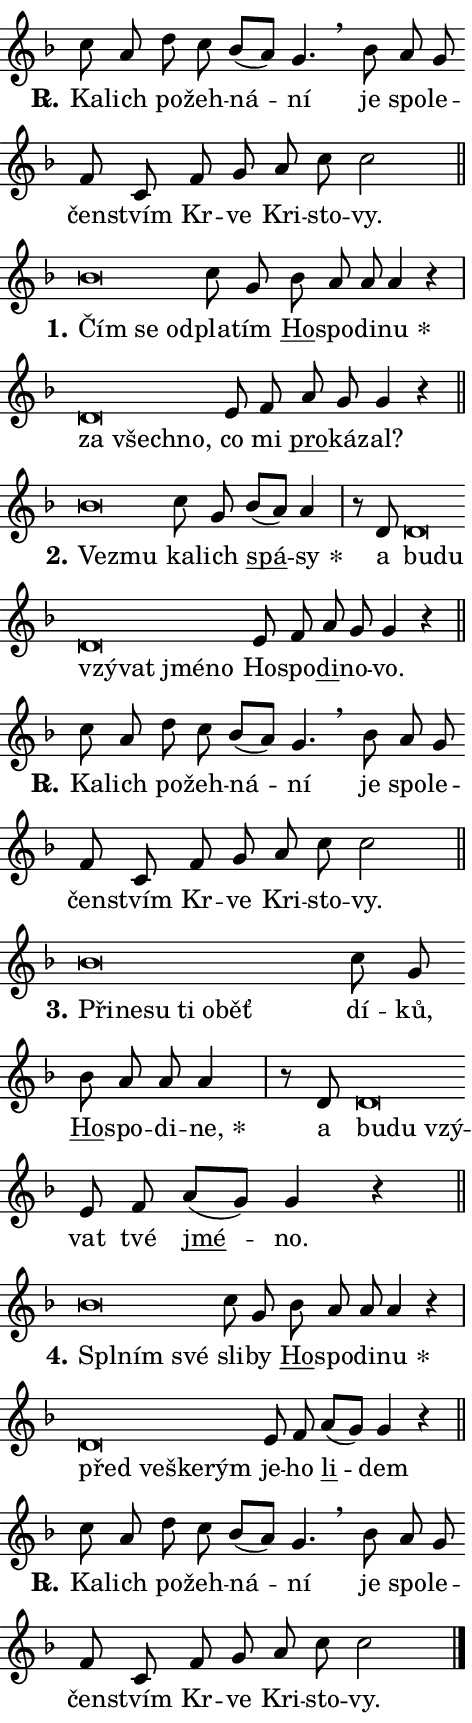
\version "2.24.0"
\header { tagline = "" }
\paper {
  indent = 0\cm
  top-margin = 0\cm
  right-margin = 0.13\cm % to fit lyric hyphens
  bottom-margin = 0\cm
  left-margin = 0\cm
  paper-width = 8\cm
  page-breaking = #ly:one-page-breaking
  system-system-spacing.basic-distance = #11
  score-system-spacing.basic-distance = #11
  ragged-last = ##f
}


%% Author: Thomas Morley
%% https://lists.gnu.org/archive/html/lilypond-user/2020-05/msg00002.html
#(define (line-position grob)
"Returns position of @var[grob} in current system:
   @code{'start}, if at first time-step
   @code{'end}, if at last time-step
   @code{'middle} otherwise
"
  (let* ((col (ly:item-get-column grob))
         (ln (ly:grob-object col 'left-neighbor))
         (rn (ly:grob-object col 'right-neighbor))
         (col-to-check-left (if (ly:grob? ln) ln col))
         (col-to-check-right (if (ly:grob? rn) rn col))
         (break-dir-left
           (and
             (ly:grob-property col-to-check-left 'non-musical #f)
             (ly:item-break-dir col-to-check-left)))
         (break-dir-right
           (and
             (ly:grob-property col-to-check-right 'non-musical #f)
             (ly:item-break-dir col-to-check-right))))
        (cond ((eqv? 1 break-dir-left) 'start)
              ((eqv? -1 break-dir-right) 'end)
              (else 'middle))))

#(define (tranparent-at-line-position vctor)
  (lambda (grob)
  "Relying on @code{line-position} select the relevant enry from @var{vctor}.
Used to determine transparency,"
    (case (line-position grob)
      ((end) (not (vector-ref vctor 0)))
      ((middle) (not (vector-ref vctor 1)))
      ((start) (not (vector-ref vctor 2))))))

noteHeadBreakVisibility =
#(define-music-function (break-visibility)(vector?)
"Makes @code{NoteHead}s transparent relying on @var{break-visibility}"
#{
  \override NoteHead.transparent =
    #(tranparent-at-line-position break-visibility)
#})

#(define delete-ledgers-for-transparent-note-heads
  (lambda (grob)
    "Reads whether a @code{NoteHead} is transparent.
If so this @code{NoteHead} is removed from @code{'note-heads} from
@var{grob}, which is supposed to be @code{LedgerLineSpanner}.
As a result ledgers are not printed for this @code{NoteHead}"
    (let* ((nhds-array (ly:grob-object grob 'note-heads))
           (nhds-list
             (if (ly:grob-array? nhds-array)
                 (ly:grob-array->list nhds-array)
                 '()))
           ;; Relies on the transparent-property being done before
           ;; Staff.LedgerLineSpanner.after-line-breaking is executed.
           ;; This is fragile ...
           (to-keep
             (remove
               (lambda (nhd)
                 (ly:grob-property nhd 'transparent #f))
               nhds-list)))
      ;; TODO find a better method to iterate over grob-arrays, similiar
      ;; to filter/remove etc for lists
      ;; For now rebuilt from scratch
      (set! (ly:grob-object grob 'note-heads)  '())
      (for-each
        (lambda (nhd)
          (ly:pointer-group-interface::add-grob grob 'note-heads nhd))
        to-keep))))

squashNotes = {
  \override NoteHead.X-extent = #'(-0.2 . 0.2)
  \override NoteHead.Y-extent = #'(-0.75 . 0)
  \override NoteHead.stencil =
    #(lambda (grob)
       (let ((pos (ly:grob-property grob 'staff-position)))
         (begin
           (if (< pos -7) (display "ERROR: Lower brevis then expected\n") (display ""))
           (if (<= pos -6) ly:text-interface::print ly:note-head::print))))
}
unSquashNotes = {
  \revert NoteHead.X-extent
  \revert NoteHead.Y-extent
  \revert NoteHead.stencil
}

hideNotes = \noteHeadBreakVisibility #begin-of-line-visible
unHideNotes = \noteHeadBreakVisibility #all-visible

% work-around for resetting accidentals
% https://lilypond.org/doc/v2.23/Documentation/notation/displaying-rhythms#unmetered-music
cadenzaMeasure = {
  \cadenzaOff
  \partial 1024 s1024
  \cadenzaOn
}

#(define-markup-command (accent layout props text) (markup?)
  "Underline accented syllable"
  (interpret-markup layout props
    #{\markup \override #'(offset . 4.3) \underline { #text }#}))

responsum = \markup \concat {
  "R" \hspace #-1.05 \path #0.1 #'((moveto 0 0.07) (lineto 0.9 0.8)) \hspace #0.05 "."
}

spaceSize = #0.6828661417322834 % exact space size for TeX Gyre Schola

\layout {
  \context {
    \Staff
    \remove "Time_signature_engraver"
    \override LedgerLineSpanner.after-line-breaking = #delete-ledgers-for-transparent-note-heads
  }
  \context {
    \Lyrics {
      \override LyricSpace.minimum-distance = \spaceSize
      \override LyricText.font-name = #"TeX Gyre Schola"
      \override LyricText.font-size = 1
      \override StanzaNumber.font-name = #"TeX Gyre Schola Bold"
      \override StanzaNumber.font-size = 1
    }
  }
  \context {
    \Score 
    \override NoteHead.text =
      #(lambda (grob) 
        (let ((pos (ly:grob-property grob 'staff-position)))
          #{\markup {
            \combine
              \halign #-0.55 \raise #(if (= pos -6) 0 0.5) \override #'(thickness . 2) \draw-line #'(3.2 . 0)
              \musicglyph "noteheads.sM1"
          }#}))
  }
}

% magnetic-lyrics.ily
%
%   written by
%     Jean Abou Samra <jean@abou-samra.fr>
%     Werner Lemberg <wl@gnu.org>
%
%   adapted by
%     Jiri Hon <jiri.hon@gmail.com>
%
% Version 2022-Apr-15

% https://www.mail-archive.com/lilypond-user@gnu.org/msg149350.html

#(define (Left_hyphen_pointer_engraver context)
   "Collect syllable-hyphen-syllable occurrences in lyrics and store
them in properties.  This engraver only looks to the left.  For
example, if the lyrics input is @code{foo -- bar}, it does the
following.

@itemize @bullet
@item
Set the @code{text} property of the @code{LyricHyphen} grob between
@q{foo} and @q{bar} to @code{foo}.

@item
Set the @code{left-hyphen} property of the @code{LyricText} grob with
text @q{foo} to the @code{LyricHyphen} grob between @q{foo} and
@q{bar}.
@end itemize

Use this auxiliary engraver in combination with the
@code{lyric-@/text::@/apply-@/magnetic-@/offset!} hook."
   (let ((hyphen #f)
         (text #f))
     (make-engraver
      (acknowledgers
       ((lyric-syllable-interface engraver grob source-engraver)
        (set! text grob)))
      (end-acknowledgers
       ((lyric-hyphen-interface engraver grob source-engraver)
        ;(when (not (grob::has-interface grob 'lyric-space-interface))
          (set! hyphen grob)));)
      ((stop-translation-timestep engraver)
       (when (and text hyphen)
         (ly:grob-set-object! text 'left-hyphen hyphen))
       (set! text #f)
       (set! hyphen #f)))))

#(define (lyric-text::apply-magnetic-offset! grob)
   "If the space between two syllables is less than the value in
property @code{LyricText@/.details@/.squash-threshold}, move the right
syllable to the left so that it gets concatenated with the left
syllable.

Use this function as a hook for
@code{LyricText@/.after-@/line-@/breaking} if the
@code{Left_@/hyphen_@/pointer_@/engraver} is active."
   (let ((hyphen (ly:grob-object grob 'left-hyphen #f)))
     (when hyphen
       (let ((left-text (ly:spanner-bound hyphen LEFT)))
         (when (grob::has-interface left-text 'lyric-syllable-interface)
           (let* ((common (ly:grob-common-refpoint grob left-text X))
                  (this-x-ext (ly:grob-extent grob common X))
                  (left-x-ext
                   (begin
                     ;; Trigger magnetism for left-text.
                     (ly:grob-property left-text 'after-line-breaking)
                     (ly:grob-extent left-text common X)))
                  ;; `delta` is the gap width between two syllables.
                  (delta (- (interval-start this-x-ext)
                            (interval-end left-x-ext)))
                  (details (ly:grob-property grob 'details))
                  (threshold (assoc-get 'squash-threshold details 0.2)))
             (when (< delta threshold)
               (let* (;; We have to manipulate the input text so that
                      ;; ligatures crossing syllable boundaries are not
                      ;; disabled.  For languages based on the Latin
                      ;; script this is essentially a beautification.
                      ;; However, for non-Western scripts it can be a
                      ;; necessity.
                      (lt (ly:grob-property left-text 'text))
                      (rt (ly:grob-property grob 'text))
                      (is-space (grob::has-interface hyphen 'lyric-space-interface))
                      (space (if is-space " " ""))
                      (extra-delta (if is-space spaceSize 0))
                      ;; Append new syllable.
                      (ltrt-space (if (and (string? lt) (string? rt))
                                (string-append lt space rt)
                                (make-concat-markup (list lt space rt))))
                      ;; Right-align `ltrt` to the right side.
                      (ltrt-space-markup (grob-interpret-markup
                               grob
                               (make-translate-markup
                                (cons (interval-length this-x-ext) 0)
                                (make-right-align-markup ltrt-space)))))
                 (begin
                   ;; Don't print `left-text`.
                   (ly:grob-set-property! left-text 'stencil #f)
                   ;; Set text and stencil (which holds all collected
                   ;; syllables so far) and shift it to the left.
                   (ly:grob-set-property! grob 'text ltrt-space)
                   (ly:grob-set-property! grob 'stencil ltrt-space-markup)
                   (ly:grob-translate-axis! grob (- (- delta extra-delta)) X))))))))))


#(define (lyric-hyphen::displace-bounds-first grob)
   ;; Make very sure this callback isn't triggered too early.
   (let ((left (ly:spanner-bound grob LEFT))
         (right (ly:spanner-bound grob RIGHT)))
     (ly:grob-property left 'after-line-breaking)
     (ly:grob-property right 'after-line-breaking)
     (ly:lyric-hyphen::print grob)))

squashThreshold = #0.4

\layout {
  \context {
    \Lyrics
    \consists #Left_hyphen_pointer_engraver
    \override LyricText.after-line-breaking =
      #lyric-text::apply-magnetic-offset!
    \override LyricHyphen.stencil = #lyric-hyphen::displace-bounds-first
    \override LyricText.details.squash-threshold = \squashThreshold
    \override LyricHyphen.minimum-distance = 0
    \override LyricHyphen.minimum-length = \squashThreshold
  }
}

squashText = \override LyricText.details.squash-threshold = 9999
unSquashText = \override LyricText.details.squash-threshold = \squashThreshold

leftText = \override LyricText.self-alignment-X = #LEFT
unLeftText = \revert LyricText.self-alignment-X

starOffset = #(lambda (grob) 
                (let ((x_offset (ly:self-alignment-interface::aligned-on-x-parent grob)))
                  (if (= x_offset 0) 0 (+ x_offset 1.2))))

star = #(define-music-function (syllable)(string?)
"Append star separator at the end of a syllable"
#{
  \once \override LyricText.X-offset = #starOffset
  \lyricmode { \markup {
    #syllable
    \override #'((font-name . "TeX Gyre Schola Bold")) \hspace #0.2 \lower #0.65 \larger "*"
  } }
#})

starAccent = #(define-music-function (syllable)(string?)
"Append star separator at the end of a syllable and make accent"
#{
  \once \override LyricText.X-offset = #starOffset
  \lyricmode { \markup {
    \accent #syllable
    \override #'((font-name . "TeX Gyre Schola Bold")) \hspace #0.2 \lower #0.65 \larger "*"
  } }
#})

breath = #(define-music-function (syllable)(string?)
"Append breathing indicator at the end of a syllable"
#{
  \lyricmode { \markup { #syllable "+" } }
#})

optionalBreath = #(define-music-function (syllable)(string?)
"Append optional breathing indicator at the end of a syllable"
#{
  \lyricmode { \markup { #syllable "(+)" } }
#})


\score {
    <<
        \new Voice = "melody" { \cadenzaOn \key f \major \relative { c''8 a d c bes[( a)] g4. \breathe \bar "" bes8 a g \bar "" f c \bar "" f g \bar "" a c c2 \cadenzaMeasure \bar "||" \break } }
        \new Lyrics \lyricsto "melody" { \lyricmode { \set stanza = \responsum
Ka -- lich po -- žeh -- ná -- ní je spo -- le -- čen -- stvím Kr -- ve Kri -- sto -- vy. } }
    >>
    \layout {}
}

\score {
    <<
        \new Voice = "melody" { \cadenzaOn \key f \major \relative { \squashNotes bes'\breve*1/16 \hideNotes \breve*1/16 \breve*1/16 \bar "" \unHideNotes \unSquashNotes c8 g \bar "" bes a a a4 r \cadenzaMeasure \bar "|" \squashNotes d,\breve*1/16 \hideNotes \breve*1/16 \breve*1/16 \bar "" \unHideNotes \unSquashNotes e8 f \bar "" a g g4 r \cadenzaMeasure \bar "||" \break } }
        \new Lyrics \lyricsto "melody" { \lyricmode { \set stanza = "1."
\leftText Čím \squashText se od -- \unLeftText \unSquashText pla -- tím \markup \accent Ho -- spo -- di -- \star nu \leftText za \squashText všech -- no, \unLeftText \unSquashText co mi \markup \accent pro -- ká -- zal? } }
    >>
    \layout {}
}

\score {
    <<
        \new Voice = "melody" { \cadenzaOn \key f \major \relative { \squashNotes bes'\breve*1/16 \hideNotes \breve*1/16 \bar "" \unHideNotes \unSquashNotes c8 g \bar "" bes[( a)] a4 \cadenzaMeasure \bar "|" r8 d,8 \squashNotes d\breve*1/16 \hideNotes \breve*1/16 \bar "" \breve*1/16 \bar "" \breve*1/16 \bar "" \breve*1/16 \breve*1/16 \bar "" \unHideNotes \unSquashNotes e8 f \bar "" a g g4 r \cadenzaMeasure \bar "||" \break } }
        \new Lyrics \lyricsto "melody" { \lyricmode { \set stanza = "2."
\leftText Ve -- \squashText zmu \unLeftText \unSquashText ka -- lich \markup \accent spá -- \star sy a \leftText bu -- \squashText du vzý -- vat jmé -- no \unLeftText \unSquashText Ho -- spo -- \markup \accent di -- no -- vo. } }
    >>
    \layout {}
}

\score {
    <<
        \new Voice = "melody" { \cadenzaOn \key f \major \relative { c''8 a d c bes[( a)] g4. \breathe \bar "" bes8 a g \bar "" f c \bar "" f g \bar "" a c c2 \cadenzaMeasure \bar "||" \break } }
        \new Lyrics \lyricsto "melody" { \lyricmode { \set stanza = \responsum
Ka -- lich po -- žeh -- ná -- ní je spo -- le -- čen -- stvím Kr -- ve Kri -- sto -- vy. } }
    >>
    \layout {}
}

\score {
    <<
        \new Voice = "melody" { \cadenzaOn \key f \major \relative { \squashNotes bes'\breve*1/16 \hideNotes \breve*1/16 \bar "" \breve*1/16 \bar "" \breve*1/16 \bar "" \breve*1/16 \breve*1/16 \bar "" \unHideNotes \unSquashNotes c8 g \bar "" bes a a a4 \cadenzaMeasure \bar "|" r8 d,8 \squashNotes d\breve*1/16 \hideNotes \breve*1/16 \breve*1/16 \bar "" \unHideNotes \unSquashNotes e8 f \bar "" a[( g)] g4 r \cadenzaMeasure \bar "||" \break } }
        \new Lyrics \lyricsto "melody" { \lyricmode { \set stanza = "3."
\leftText Při -- \squashText ne -- su ti o -- běť \unLeftText \unSquashText dí -- ků, \markup \accent Ho -- spo -- di -- \star ne, a \leftText bu -- \squashText du vzý -- \unLeftText \unSquashText vat tvé \markup \accent jmé -- no. } }
    >>
    \layout {}
}

\score {
    <<
        \new Voice = "melody" { \cadenzaOn \key f \major \relative { \squashNotes bes'\breve*1/16 \hideNotes \breve*1/16 \breve*1/16 \bar "" \unHideNotes \unSquashNotes c8 g \bar "" bes a a a4 r \cadenzaMeasure \bar "|" \squashNotes d,\breve*1/16 \hideNotes \breve*1/16 \bar "" \breve*1/16 \breve*1/16 \bar "" \unHideNotes \unSquashNotes e8 f \bar "" a[( g)] g4 r \cadenzaMeasure \bar "||" \break } }
        \new Lyrics \lyricsto "melody" { \lyricmode { \set stanza = "4."
\leftText Spl -- \squashText ním své \unLeftText \unSquashText sli -- by \markup \accent Ho -- spo -- di -- \star nu \leftText před \squashText ve -- ške -- rým \unLeftText \unSquashText je -- ho \markup \accent li -- dem } }
    >>
    \layout {}
}

\score {
    <<
        \new Voice = "melody" { \cadenzaOn \key f \major \relative { c''8 a d c bes[( a)] g4. \breathe \bar "" bes8 a g \bar "" f c \bar "" f g \bar "" a c c2 \cadenzaMeasure \bar "||" \break } \bar "|." }
        \new Lyrics \lyricsto "melody" { \lyricmode { \set stanza = \responsum
Ka -- lich po -- žeh -- ná -- ní je spo -- le -- čen -- stvím Kr -- ve Kri -- sto -- vy. } }
    >>
    \layout {}
}
